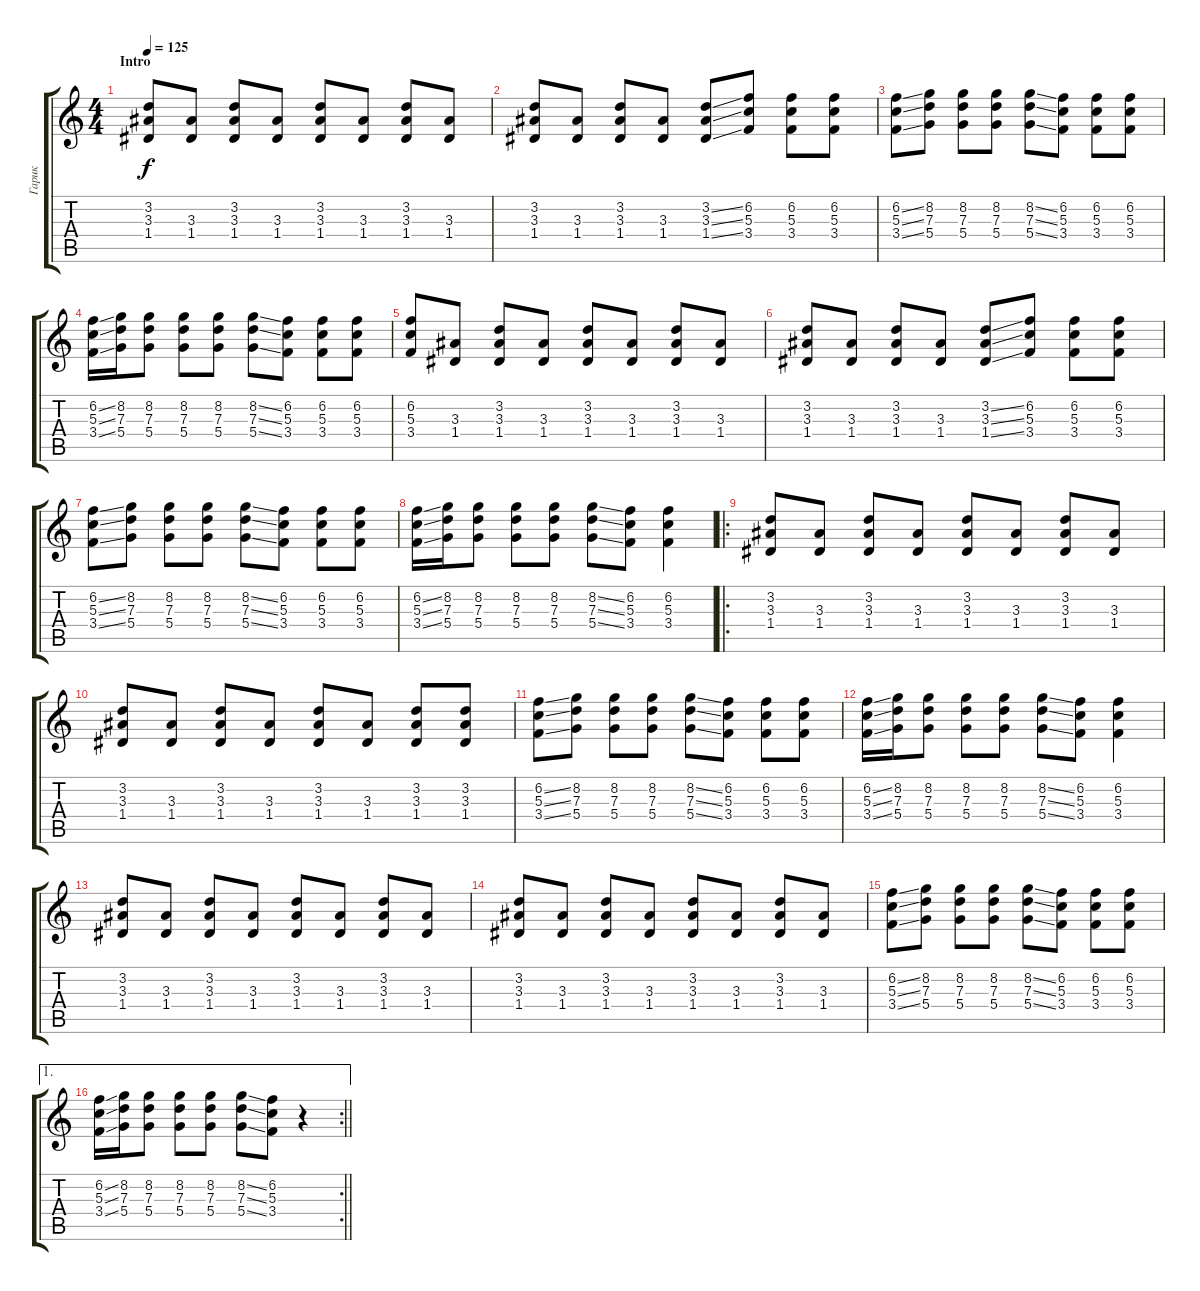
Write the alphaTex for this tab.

\track ("Гарик" "Гарик") {instrument electricguitarclean}
\staff {score tabs}
\tuning (E4 B3 G3 D3 A2 E2) {hide}
\ts (4 4)
\section ("" "Intro")
\tempo 125
\clef g2
\ks c
(3.2 3.3 1.4).8{dy f instrument electricguitarclean} (3.3 1.4).8 (3.2 3.3 1.4).8 (3.3 1.4).8 (3.2 3.3 1.4).8 (3.3 1.4).8 (3.2 3.3 1.4).8 (3.3 1.4).8 |
(3.2 3.3 1.4).8 (3.3 1.4).8 (3.2 3.3 1.4).8 (3.3 1.4).8 (3.2{ss} 3.3{ss} 1.4{ss}).8 (6.2 5.3 3.4).8 (6.2 5.3 3.4).8 (6.2 5.3 3.4).8 |
(6.2{ss} 5.3{ss} 3.4{ss}).8 (8.2 7.3 5.4).8 (8.2 7.3 5.4).8 (8.2 7.3 5.4).8 (8.2{ss} 7.3{ss} 5.4{ss}).8 (6.2 5.3 3.4).8 (6.2 5.3 3.4).8 (6.2 5.3 3.4).8 |
(6.2{ss} 5.3{ss} 3.4{ss}).16 (8.2 7.3 5.4).16 (8.2 7.3 5.4).8 (8.2 7.3 5.4).8 (8.2 7.3 5.4).8 (8.2{ss} 7.3{ss} 5.4{ss}).8 (6.2 5.3 3.4).8 (6.2 5.3 3.4).8 (6.2 5.3 3.4).8 |
(6.2 5.3 3.4).8 (3.3 1.4).8 (3.2 3.3 1.4).8 (3.3 1.4).8 (3.2 3.3 1.4).8 (3.3 1.4).8 (3.2 3.3 1.4).8 (3.3 1.4).8 |
(3.2 3.3 1.4).8 (3.3 1.4).8 (3.2 3.3 1.4).8 (3.3 1.4).8 (3.2{ss} 3.3{ss} 1.4{ss}).8 (6.2 5.3 3.4).8 (6.2 5.3 3.4).8 (6.2 5.3 3.4).8 |
(6.2{ss} 5.3{ss} 3.4{ss}).8 (8.2 7.3 5.4).8 (8.2 7.3 5.4).8 (8.2 7.3 5.4).8 (8.2{ss} 7.3{ss} 5.4{ss}).8 (6.2 5.3 3.4).8 (6.2 5.3 3.4).8 (6.2 5.3 3.4).8 |
(6.2{ss} 5.3{ss} 3.4{ss}).16 (8.2 7.3 5.4).16 (8.2 7.3 5.4).8 (8.2 7.3 5.4).8 (8.2 7.3 5.4).8 (8.2{ss} 7.3{ss} 5.4{ss}).8 (6.2 5.3 3.4).8 (6.2 5.3 3.4).4{instrument overdrivenguitar} |
\ro
(3.2 3.3 1.4).8{instrument overdrivenguitar} (3.3 1.4).8 (3.2 3.3 1.4).8 (3.3 1.4).8 (3.2 3.3 1.4).8 (3.3 1.4).8 (3.2 3.3 1.4).8 (3.3 1.4).8 |
(3.2 3.3 1.4).8 (3.3 1.4).8 (3.2 3.3 1.4).8 (3.3 1.4).8 (3.2 3.3 1.4).8 (3.3 1.4).8 (3.2 3.3 1.4).8 (3.2 3.3 1.4).8 |
(6.2{ss} 5.3{ss} 3.4{ss}).8 (8.2 7.3 5.4).8 (8.2 7.3 5.4).8 (8.2 7.3 5.4).8 (8.2{ss} 7.3{ss} 5.4{ss}).8 (6.2 5.3 3.4).8 (6.2 5.3 3.4).8 (6.2 5.3 3.4).8 |
(6.2{ss} 5.3{ss} 3.4{ss}).16 (8.2 7.3 5.4).16 (8.2 7.3 5.4).8 (8.2 7.3 5.4).8 (8.2 7.3 5.4).8 (8.2{ss} 7.3{ss} 5.4{ss}).8 (6.2 5.3 3.4).8 (6.2 5.3 3.4).4 |
(3.2 3.3 1.4).8 (3.3 1.4).8 (3.2 3.3 1.4).8 (3.3 1.4).8 (3.2 3.3 1.4).8 (3.3 1.4).8 (3.2 3.3 1.4).8 (3.3 1.4).8 |
(3.2 3.3 1.4).8 (3.3 1.4).8 (3.2 3.3 1.4).8 (3.3 1.4).8 (3.2 3.3 1.4).8 (3.3 1.4).8 (3.2 3.3 1.4).8 (3.3 1.4).8 |
(6.2{ss} 5.3{ss} 3.4{ss}).8 (8.2 7.3 5.4).8 (8.2 7.3 5.4).8 (8.2 7.3 5.4).8 (8.2{ss} 7.3{ss} 5.4{ss}).8 (6.2 5.3 3.4).8 (6.2 5.3 3.4).8 (6.2 5.3 3.4).8 |
\ae 1
\rc 2
\barLineRight lightlight
(6.2{ss} 5.3{ss} 3.4{ss}).16 (8.2 7.3 5.4).16 (8.2 7.3 5.4).8 (8.2 7.3 5.4).8 (8.2 7.3 5.4).8 (8.2{ss} 7.3{ss} 5.4{ss}).8 (6.2 5.3 3.4).8 r.4
